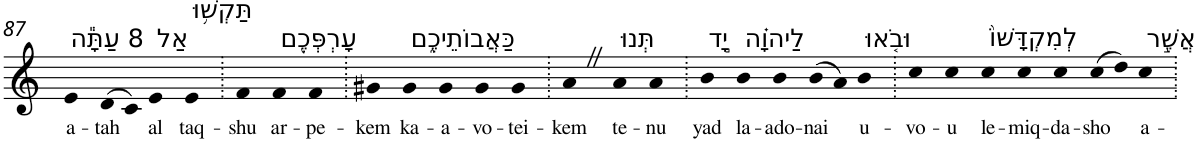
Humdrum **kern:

**kern	**text
*part1	*part1
*staff1	*staff1
*I"Piano	*
*I'Pno	*
!!LO:PB:g=z
*clefG2	*
*k[]	*
=87	=87
!LO:TX:a:t=8 עַתָּ֕ה	!
!	!LO:LY:b
4e	a-
!	!LO:LY:b
(>8d	-tah
8c)	.
!LO:TX:a:t=אַל	!
!	!LO:LY:b
4e	al
!LO:TX:a:t=תַּקְשׁ֥וּ	!
!	!LO:LY:b
4e	taq-
=88.	=88.
!	!LO:LY:b
4f	-shu
!LO:TX:a:t=עָרְפְּכֶ֖ם	!
!	!LO:LY:b
4f	ar-
!	!LO:LY:b
4f	-pe-
=89.	=89.
!	!LO:LY:b
4g#X	-kem
!LO:TX:a:t=כַּאֲבוֹתֵיכֶ֑ם	!
!	!LO:LY:b
4g#	ka-
!	!LO:LY:b
4g#	-a-
!	!LO:LY:b
4g#	-vo-
!	!LO:LY:b
4g#	-tei-
=90.	=90.
!	!LO:LY:b
4aZ	-kem
!LO:TX:a:t=תְּנוּ	!
!	!LO:LY:b
4a	te-
!	!LO:LY:b
4a	-nu
=91.	=91.
!LO:TX:a:t=יָ֣ד	!
!	!LO:LY:b
4b	yad
!LO:TX:a:t=לַיהוָ֗ה	!
!	!LO:LY:b
4b	la-
!	!LO:LY:b
4b	-ado-
!	!LO:LY:b
(>8b	-nai
8a)	.
!LO:TX:a:t=וּבֹ֤אוּ	!
!	!LO:LY:b
4b	u-
=92.	=92.
!	!LO:LY:b
4cc	-vo-
!	!LO:LY:b
4cc	-u
!LO:TX:a:t=לְמִקְדָּשׁוֹ֙	!
!	!LO:LY:b
4cc	le-
!	!LO:LY:b
4cc	-miq-
!	!LO:LY:b
4cc	-da-
!	!LO:LY:b
(>8cc	-sho
8dd)	.
!LO:TX:a:t=אֲשֶׁ֣ר	!
!	!LO:LY:b
4cc	a-
=.	=.
*-	*-
